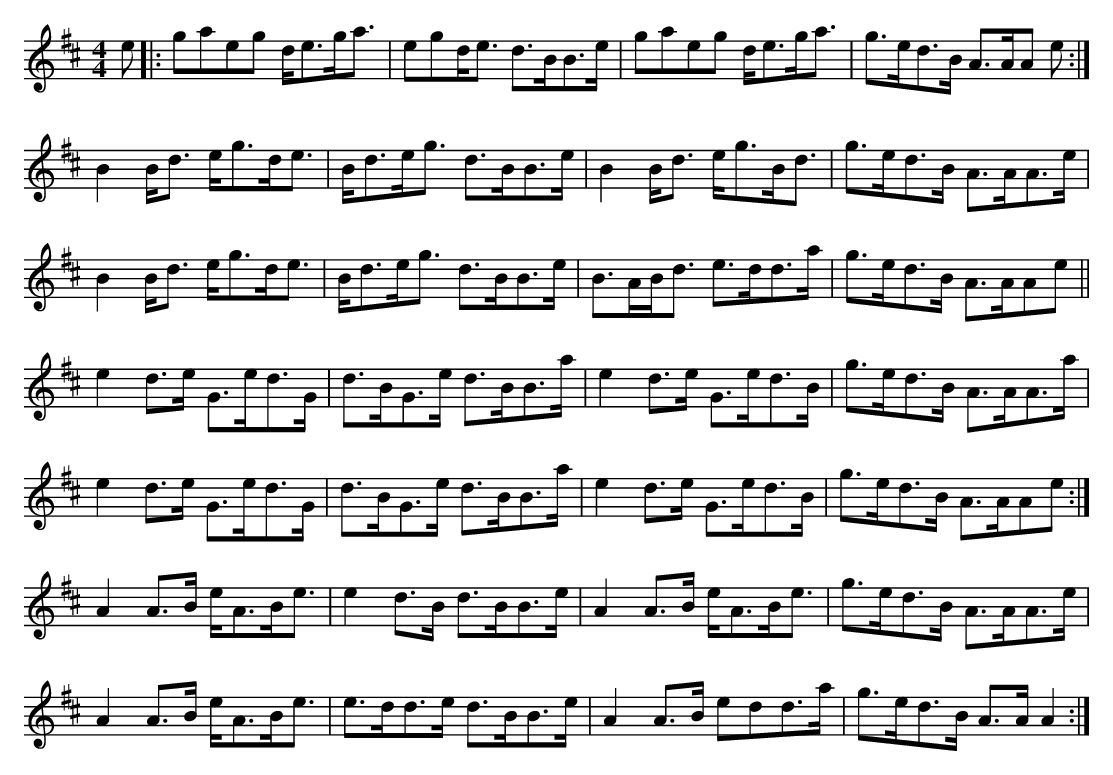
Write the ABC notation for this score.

X:1
M:4/4
K:Amix
e|:gaeg d<eg<a|egd<e d>BB>e|gaeg d<eg<a|g>ed>B A>AA e:|
B2 B<d e<gd<e|B<de<g d>BB>e|B2 B<d e<gB<d|g>ed>B A>AA>e|
B2 B<d e<gd<e|B<de<g d>BB>e|B>AB<d e>dd>a|g>ed>B A>AAe||
e2 d>e G>ed>G|d>BG>e d>BB>a|e2 d>e G>ed>B|g>ed>B A>AA>a|
e2 d>e G>ed>G|d>BG>e d>BB>a|e2 d>e G>ed>B|g>ed>B A>AAe:|
A2 A>B e<AB<e|e2 d>B d>BB>e|A2 A>B e<AB<e|g>ed>B A>AA>e|
A2 A>B e<AB<e|e>dd>e d>BB>e|A2 A>B edd>a|g>ed>B A>A A2:|
